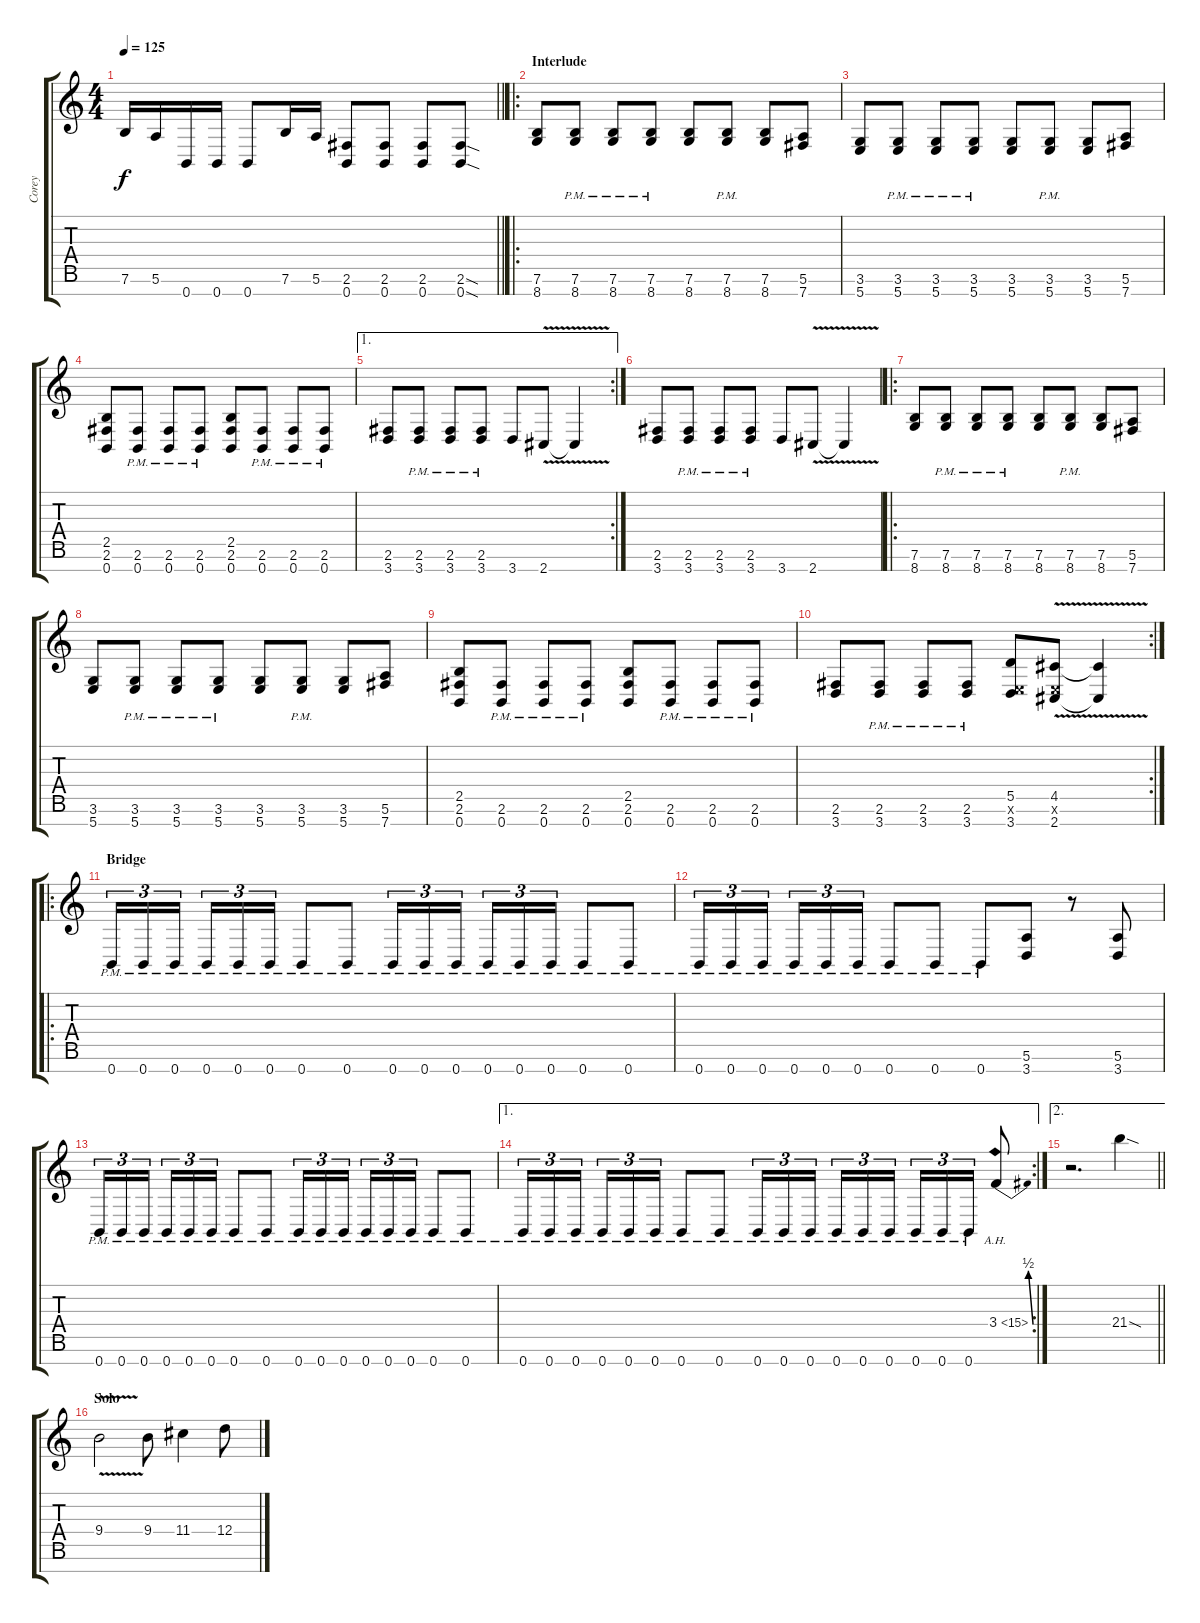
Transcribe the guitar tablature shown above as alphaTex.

\track ("Corey" "Corey") {instrument distortionguitar}
\staff {score tabs}
\tuning (E4 B3 G3 D3 A2 E2 B1) {hide}
\ts (4 4)
\tempo 125
\clef g2
\barLineRight lightlight
\ks c
7.6.16{dy f} 5.6.16 0.7.16 0.7.16 0.7.8 7.6.16 5.6.16 (2.6 0.7).8 (2.6 0.7).8 (2.6 0.7).8 (2.6{sod} 0.7{sod}).8 |
\ro
\section ("" "Interlude")
(7.6 8.7).8 (7.6{pm} 8.7{pm}).8 (7.6{pm} 8.7{pm}).8 (7.6{pm} 8.7{pm}).8 (7.6 8.7).8 (7.6{pm} 8.7{pm}).8 (7.6 8.7).8 (5.6 7.7).8 |
(3.6 5.7).8 (3.6{pm} 5.7{pm}).8 (3.6{pm} 5.7{pm}).8 (3.6{pm} 5.7{pm}).8 (3.6 5.7).8 (3.6{pm} 5.7{pm}).8 (3.6 5.7).8 (5.6 7.7).8 |
(2.5 2.6 0.7).8 (2.6{pm} 0.7{pm}).8 (2.6{pm} 0.7{pm}).8 (2.6{pm} 0.7{pm}).8 (2.5 2.6 0.7).8 (2.6{pm} 0.7{pm}).8 (2.6{pm} 0.7{pm}).8 (2.6{pm} 0.7{pm}).8 |
\ae 1
\rc 2
(2.6 3.7).8 (2.6{pm} 3.7{pm}).8 (2.6{pm} 3.7{pm}).8 (2.6{pm} 3.7{pm}).8 3.7.8 2.7{v}.8 2.7{t}.4 |
(2.6 3.7).8 (2.6{pm} 3.7{pm}).8 (2.6{pm} 3.7{pm}).8 (2.6{pm} 3.7{pm}).8 3.7.8 2.7{v}.8 2.7{t}.4 |
\ro
(7.6 8.7).8 (7.6{pm} 8.7{pm}).8 (7.6{pm} 8.7{pm}).8 (7.6{pm} 8.7{pm}).8 (7.6 8.7).8 (7.6{pm} 8.7{pm}).8 (7.6 8.7).8 (5.6 7.7).8 |
(3.6 5.7).8 (3.6{pm} 5.7{pm}).8 (3.6{pm} 5.7{pm}).8 (3.6{pm} 5.7{pm}).8 (3.6 5.7).8 (3.6{pm} 5.7{pm}).8 (3.6 5.7).8 (5.6 7.7).8 |
(2.5 2.6 0.7).8 (2.6{pm} 0.7{pm}).8 (2.6{pm} 0.7{pm}).8 (2.6{pm} 0.7{pm}).8 (2.5 2.6 0.7).8 (2.6{pm} 0.7{pm}).8 (2.6{pm} 0.7{pm}).8 (2.6{pm} 0.7{pm}).8 |
\rc 2
(2.6 3.7).8 (2.6{pm} 3.7{pm}).8 (2.6{pm} 3.7{pm}).8 (2.6{pm} 3.7{pm}).8 (5.5 0.6{x} 3.7).8 (4.5{v} 0.6{x} 2.7{v}).8 (4.5{t} 2.7{t}).4 |
\ro
\section ("" "Bridge")
0.7{pm}.16{tu (3 2)} 0.7{pm}.16{tu (3 2)} 0.7{pm}.16{tu (3 2)} 0.7{pm}.16{tu (3 2)} 0.7{pm}.16{tu (3 2)} 0.7{pm}.16{tu (3 2)} 0.7{pm}.8 0.7{pm}.8 0.7{pm}.16{tu (3 2)} 0.7{pm}.16{tu (3 2)} 0.7{pm}.16{tu (3 2)} 0.7{pm}.16{tu (3 2)} 0.7{pm}.16{tu (3 2)} 0.7{pm}.16{tu (3 2)} 0.7{pm}.8 0.7{pm}.8 |
0.7{pm}.16{tu (3 2)} 0.7{pm}.16{tu (3 2)} 0.7{pm}.16{tu (3 2)} 0.7{pm}.16{tu (3 2)} 0.7{pm}.16{tu (3 2)} 0.7{pm}.16{tu (3 2)} 0.7{pm}.8 0.7{pm}.8 0.7{pm}.8 (5.6 3.7).8 r.8 (5.6 3.7).8 |
0.7{pm}.16{tu (3 2)} 0.7{pm}.16{tu (3 2)} 0.7{pm}.16{tu (3 2)} 0.7{pm}.16{tu (3 2)} 0.7{pm}.16{tu (3 2)} 0.7{pm}.16{tu (3 2)} 0.7{pm}.8 0.7{pm}.8 0.7{pm}.16{tu (3 2)} 0.7{pm}.16{tu (3 2)} 0.7{pm}.16{tu (3 2)} 0.7{pm}.16{tu (3 2)} 0.7{pm}.16{tu (3 2)} 0.7{pm}.16{tu (3 2)} 0.7{pm}.8 0.7{pm}.8 |
\ae 1
\rc 2
0.7{pm}.16{tu (3 2)} 0.7{pm}.16{tu (3 2)} 0.7{pm}.16{tu (3 2)} 0.7{pm}.16{tu (3 2)} 0.7{pm}.16{tu (3 2)} 0.7{pm}.16{tu (3 2)} 0.7{pm}.8 0.7{pm}.8 0.7{pm}.16{tu (3 2)} 0.7{pm}.16{tu (3 2)} 0.7{pm}.16{tu (3 2)} 0.7{pm}.16{tu (3 2)} 0.7{pm}.16{tu (3 2)} 0.7{pm}.16{tu (3 2)} 0.7{pm}.16{tu (3 2)} 0.7{pm}.16{tu (3 2)} 0.7{pm}.16{tu (3 2)} 3.4{be (bend 0 0 60 2) ah 12}.8 |
\ae 2
\barLineRight lightlight
r.2{d} 21.4{sod}.4 |
\section ("" "Solo")
9.4{v}.2 9.4.8 11.4.4 12.4.8
